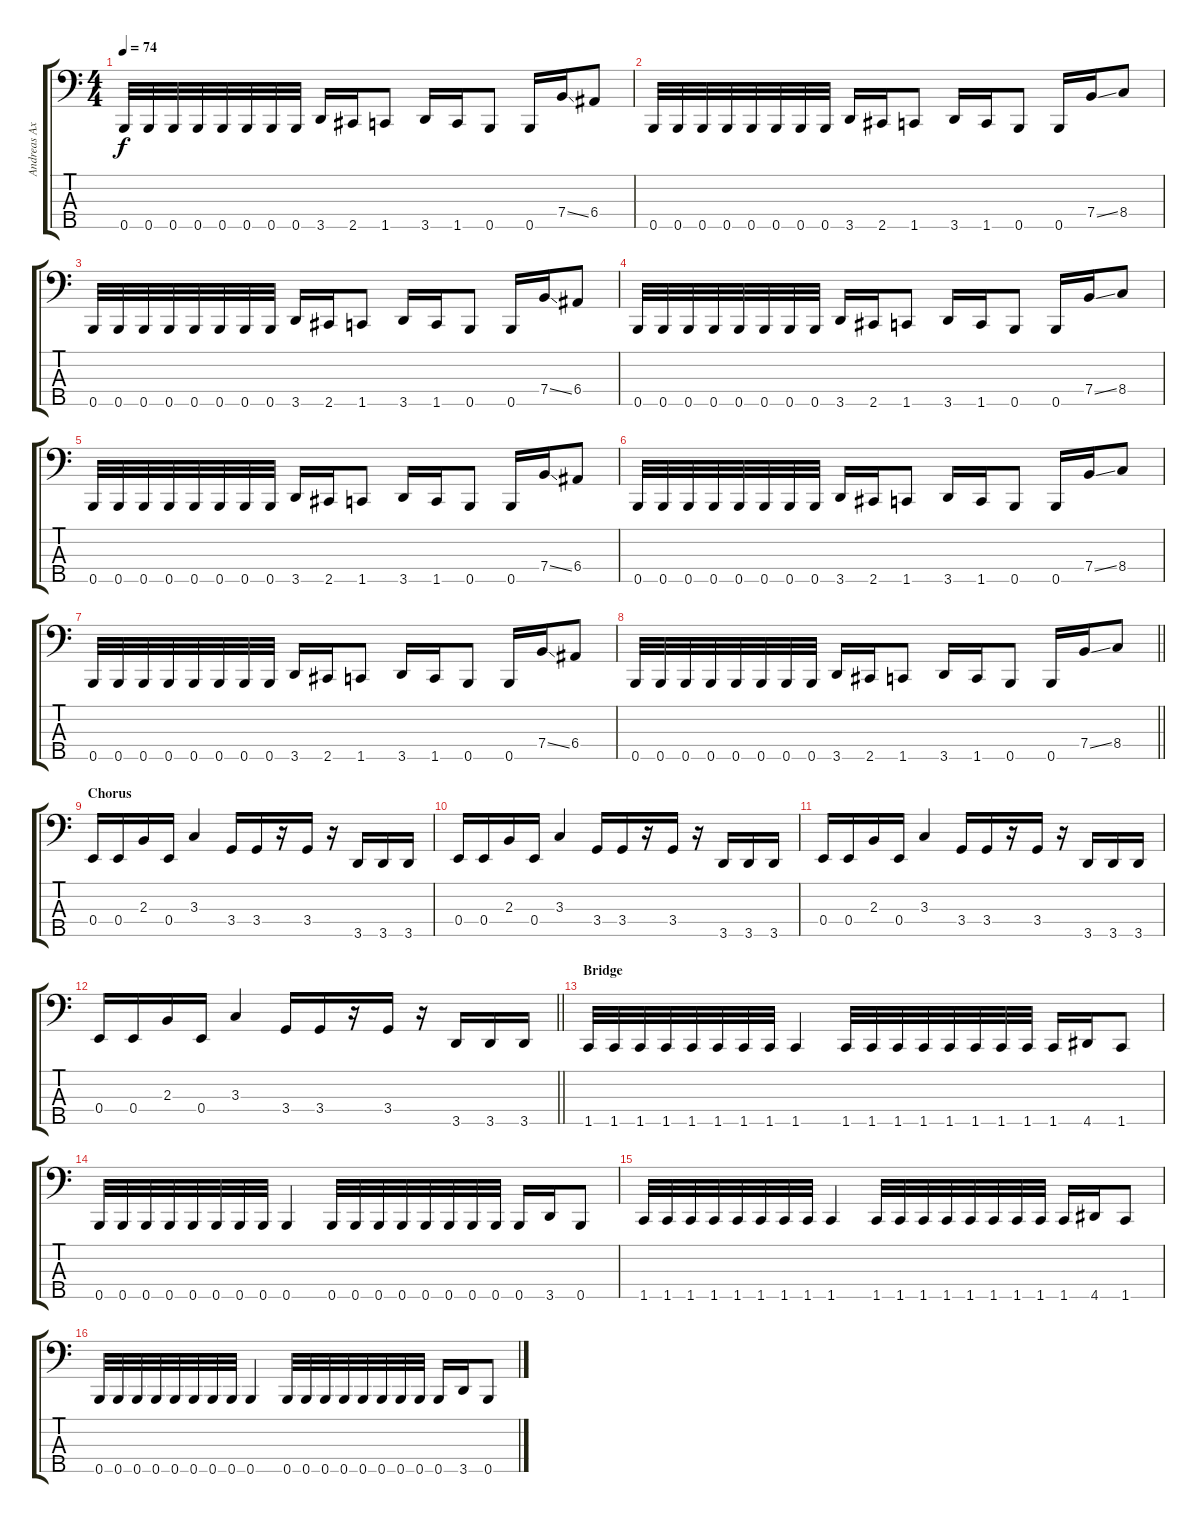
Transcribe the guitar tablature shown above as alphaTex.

\track ("Andreas Axelsson" "Andreas Ax") {instrument electricbasspick}
\staff {score tabs}
\tuning (G2 D2 A1 E1 B0) {hide}
\ts (4 4)
\tempo 74
\clef f4
\ks c
0.5.32{dy f} 0.5.32 0.5.32 0.5.32 0.5.32 0.5.32 0.5.32 0.5.32 3.5.16 2.5.16 1.5.8 3.5.16 1.5.16 0.5.8 0.5.16 7.4{ss}.16 6.4.8 |
0.5.32 0.5.32 0.5.32 0.5.32 0.5.32 0.5.32 0.5.32 0.5.32 3.5.16 2.5.16 1.5.8 3.5.16 1.5.16 0.5.8 0.5.16 7.4{ss}.16 8.4.8 |
0.5.32 0.5.32 0.5.32 0.5.32 0.5.32 0.5.32 0.5.32 0.5.32 3.5.16 2.5.16 1.5.8 3.5.16 1.5.16 0.5.8 0.5.16 7.4{ss}.16 6.4.8 |
0.5.32 0.5.32 0.5.32 0.5.32 0.5.32 0.5.32 0.5.32 0.5.32 3.5.16 2.5.16 1.5.8 3.5.16 1.5.16 0.5.8 0.5.16 7.4{ss}.16 8.4.8 |
0.5.32 0.5.32 0.5.32 0.5.32 0.5.32 0.5.32 0.5.32 0.5.32 3.5.16 2.5.16 1.5.8 3.5.16 1.5.16 0.5.8 0.5.16 7.4{ss}.16 6.4.8 |
0.5.32 0.5.32 0.5.32 0.5.32 0.5.32 0.5.32 0.5.32 0.5.32 3.5.16 2.5.16 1.5.8 3.5.16 1.5.16 0.5.8 0.5.16 7.4{ss}.16 8.4.8 |
0.5.32 0.5.32 0.5.32 0.5.32 0.5.32 0.5.32 0.5.32 0.5.32 3.5.16 2.5.16 1.5.8 3.5.16 1.5.16 0.5.8 0.5.16 7.4{ss}.16 6.4.8 |
\barLineRight lightlight
0.5.32 0.5.32 0.5.32 0.5.32 0.5.32 0.5.32 0.5.32 0.5.32 3.5.16 2.5.16 1.5.8 3.5.16 1.5.16 0.5.8 0.5.16 7.4{ss}.16 8.4.8 |
\section ("" "Chorus")
0.4.16 0.4.16 2.3.16 0.4.16 3.3.4 3.4.16 3.4.16 r.16 3.4.16 r.16 3.5.16 3.5.16 3.5.16 |
0.4.16 0.4.16 2.3.16 0.4.16 3.3.4 3.4.16 3.4.16 r.16 3.4.16 r.16 3.5.16 3.5.16 3.5.16 |
0.4.16 0.4.16 2.3.16 0.4.16 3.3.4 3.4.16 3.4.16 r.16 3.4.16 r.16 3.5.16 3.5.16 3.5.16 |
\barLineRight lightlight
0.4.16 0.4.16 2.3.16 0.4.16 3.3.4 3.4.16 3.4.16 r.16 3.4.16 r.16 3.5.16 3.5.16 3.5.16 |
\section ("" "Bridge")
1.5.32 1.5.32 1.5.32 1.5.32 1.5.32 1.5.32 1.5.32 1.5.32 1.5.4 1.5.32 1.5.32 1.5.32 1.5.32 1.5.32 1.5.32 1.5.32 1.5.32 1.5.16 4.5.16 1.5.8 |
0.5.32 0.5.32 0.5.32 0.5.32 0.5.32 0.5.32 0.5.32 0.5.32 0.5.4 0.5.32 0.5.32 0.5.32 0.5.32 0.5.32 0.5.32 0.5.32 0.5.32 0.5.16 3.5.16 0.5.8 |
1.5.32 1.5.32 1.5.32 1.5.32 1.5.32 1.5.32 1.5.32 1.5.32 1.5.4 1.5.32 1.5.32 1.5.32 1.5.32 1.5.32 1.5.32 1.5.32 1.5.32 1.5.16 4.5.16 1.5.8 |
0.5.32 0.5.32 0.5.32 0.5.32 0.5.32 0.5.32 0.5.32 0.5.32 0.5.4 0.5.32 0.5.32 0.5.32 0.5.32 0.5.32 0.5.32 0.5.32 0.5.32 0.5.16 3.5.16 0.5.8
